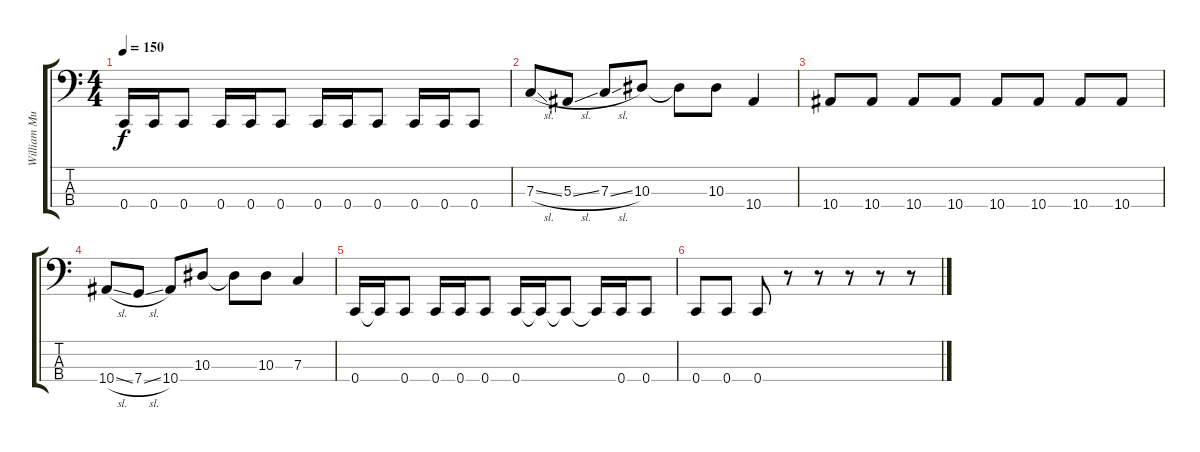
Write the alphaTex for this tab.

\track ("William Murderface (Bass)" "William Mu") {instrument electricbasspick}
\staff {score tabs}
\tuning (Eb2 Bb1 F1 C1) {hide}
\ts (4 4)
\tempo 150
\clef f4
\ks c
0.4.16{dy f} 0.4.16 0.4.8 0.4.16 0.4.16 0.4.8 0.4.16 0.4.16 0.4.8 0.4.16 0.4.16 0.4.8 |
7.3{sl}.8 5.3{sl}.8 7.3{sl}.8 10.3.8 10.3{t}.8 10.3.8 10.4.4 |
10.4.8 10.4.8 10.4.8 10.4.8 10.4.8 10.4.8 10.4.8 10.4.8 |
10.4{sl}.8 7.4{sl}.8 10.4.8 10.3.8 10.3{t}.8 10.3.8 7.3.4 |
0.4.16 0.4{t}.16 0.4.8 0.4.16 0.4.16 0.4.8 0.4.16 0.4{t}.16 0.4{t}.8 0.4{t}.16 0.4.16 0.4.8 |
0.4.8 0.4.8 0.4.8 r.8 r.8 r.8 r.8 r.8
